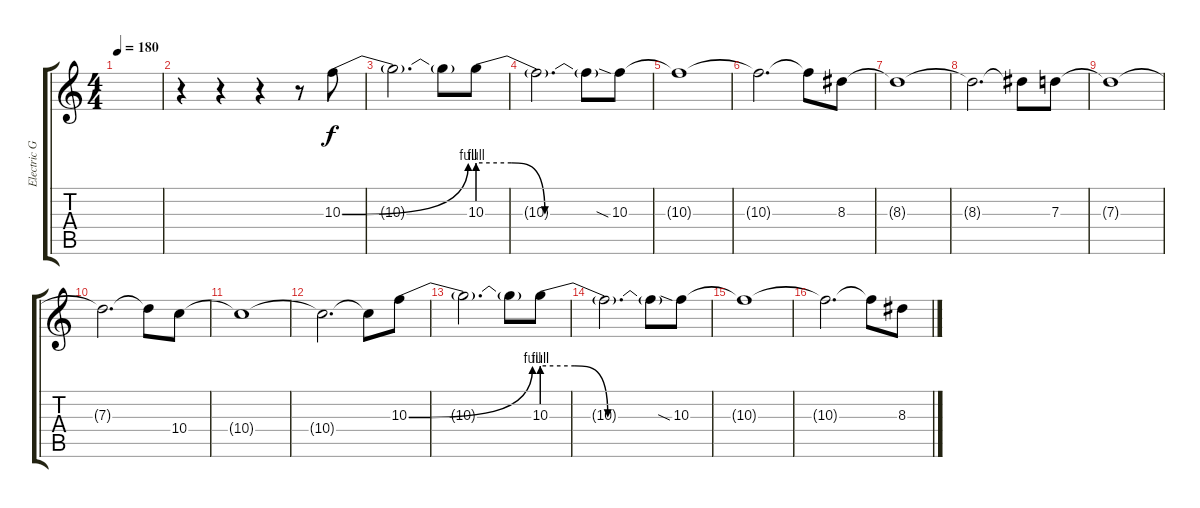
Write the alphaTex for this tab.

\track ("Electric Guitar (Mustaine)" "Electric G") {instrument distortionguitar}
\staff {score tabs}
\tuning (E4 B3 G3 D3 A2 E2) {hide}
\ts (4 4)
\tempo 180
\clef g2
\ks c
|
r.4 r.4 r.4 r.8 10.3{be (bend 0 0 60 4)}.8 |
10.3{t}.2{d} 10.3{t}.8 10.3{be (custom 0 4 15 4 30 0 60 0)}.8 |
10.3{t}.2{d} 10.3{t}.8 10.3{sia}.8 |
10.3{t}.1 |
10.3{t}.2{d} 10.3{t}.8 8.3.8 |
8.3{t}.1 |
8.3{t}.2{d} 8.3{t}.8 7.3.8 |
7.3{t}.1 |
7.3{t}.2{d} 7.3{t}.8 10.4.8 |
10.4{t}.1 |
10.4{t}.2{d} 10.4{t}.8 10.3{be (bend 0 0 60 4)}.8 |
10.3{t}.2{d} 10.3{t}.8 10.3{be (custom 0 4 15 4 30 0 60 0)}.8 |
10.3{t}.2{d} 10.3{t}.8 10.3{sia}.8 |
10.3{t}.1 |
10.3{t}.2{d} 10.3{t}.8 8.3.8
